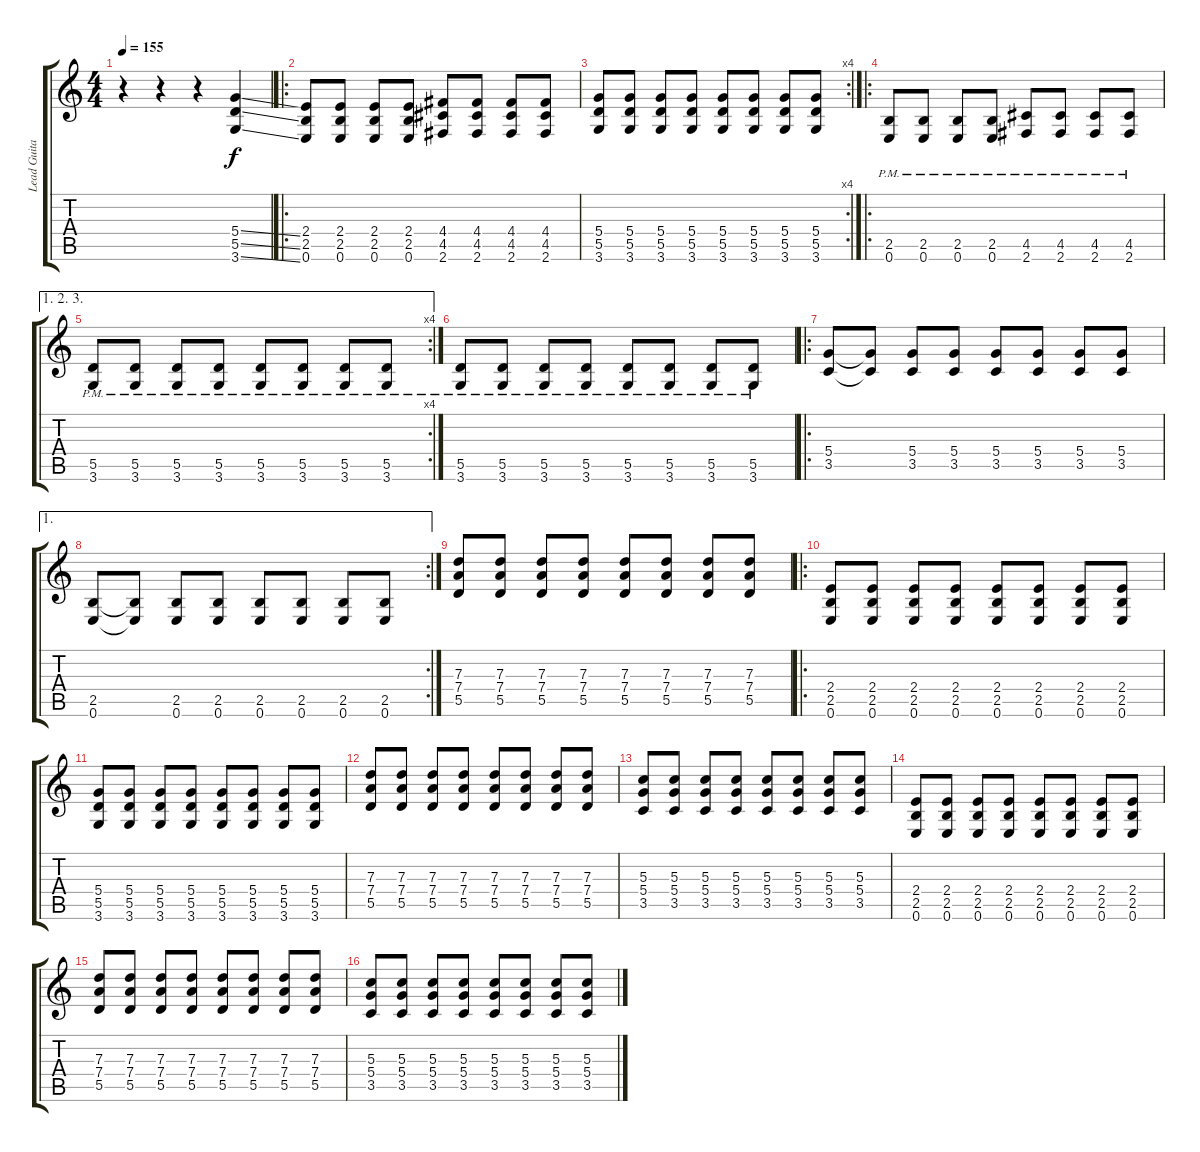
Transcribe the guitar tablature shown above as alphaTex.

\track ("Lead Guitar" "Lead Guita") {instrument overdrivenguitar}
\staff {score tabs}
\tuning (E4 B3 G3 D3 A2 E2) {hide}
\ts (4 4)
\tempo 155
\clef g2
\ks c
r.4{dy f instrument overdrivenguitar} r.4 r.4 (5.4{ss} 5.5{ss} 3.6{ss}).4 |
\ro
(2.4 2.5 0.6).8 (2.4 2.5 0.6).8 (2.4 2.5 0.6).8 (2.4 2.5 0.6).8 (4.4 4.5 2.6).8 (4.4 4.5 2.6).8 (4.4 4.5 2.6).8 (4.4 4.5 2.6).8 |
\rc 4
(5.4 5.5 3.6).8 (5.4 5.5 3.6).8 (5.4 5.5 3.6).8 (5.4 5.5 3.6).8 (5.4 5.5 3.6).8 (5.4 5.5 3.6).8 (5.4 5.5 3.6).8 (5.4 5.5 3.6).8 |
\ro
(2.5{pm} 0.6{pm}).8 (2.5{pm} 0.6).8 (2.5{pm} 0.6{pm}).8 (2.5{pm} 0.6{pm}).8 (4.5{pm} 2.6{pm}).8 (4.5{pm} 2.6{pm}).8 (4.5{pm} 2.6{pm}).8 (4.5{pm} 2.6{pm}).8 |
\ae (1 2 3)
\rc 4
(5.5{pm} 3.6{pm}).8 (5.5{pm} 3.6{pm}).8 (5.5{pm} 3.6{pm}).8 (5.5{pm} 3.6{pm}).8 (5.5{pm} 3.6{pm}).8 (5.5{pm} 3.6{pm}).8 (5.5{pm} 3.6{pm}).8 (5.5{pm} 3.6{pm}).8 |
(5.5{pm} 3.6{pm}).8 (5.5{pm} 3.6{pm}).8 (5.5{pm} 3.6{pm}).8 (5.5{pm} 3.6{pm}).8 (5.5{pm} 3.6{pm}).8 (5.5{pm} 3.6{pm}).8 (5.5{pm} 3.6{pm}).8 (5.5{pm} 3.6{pm}).8 |
\ro
(5.4 3.5).8 (5.4{t} 3.5{t}).8 (5.4 3.5).8 (5.4 3.5).8 (5.4 3.5).8 (5.4 3.5).8 (5.4 3.5).8 (5.4 3.5).8 |
\ae 1
\rc 2
(2.5 0.6).8 (2.5{t} 0.6{t}).8 (2.5 0.6).8 (2.5 0.6).8 (2.5 0.6).8 (2.5 0.6).8 (2.5 0.6).8 (2.5 0.6).8 |
(7.3 7.4 5.5).8 (7.3 7.4 5.5).8 (7.3 7.4 5.5).8 (7.3 7.4 5.5).8 (7.3 7.4 5.5).8 (7.3 7.4 5.5).8 (7.3 7.4 5.5).8 (7.3 7.4 5.5).8 |
\ro
(2.4 2.5 0.6).8 (2.4 2.5 0.6).8 (2.4 2.5 0.6).8 (2.4 2.5 0.6).8 (2.4 2.5 0.6).8 (2.4 2.5 0.6).8 (2.4 2.5 0.6).8 (2.4 2.5 0.6).8 |
(5.4 5.5 3.6).8 (5.4 5.5 3.6).8 (5.4 5.5 3.6).8 (5.4 5.5 3.6).8 (5.4 5.5 3.6).8 (5.4 5.5 3.6).8 (5.4 5.5 3.6).8 (5.4 5.5 3.6).8 |
(7.3 7.4 5.5).8 (7.3 7.4 5.5).8 (7.3 7.4 5.5).8 (7.3 7.4 5.5).8 (7.3 7.4 5.5).8 (7.3 7.4 5.5).8 (7.3 7.4 5.5).8 (7.3 7.4 5.5).8 |
(5.3 5.4 3.5).8 (5.3 5.4 3.5).8 (5.3 5.4 3.5).8 (5.3 5.4 3.5).8 (5.3 5.4 3.5).8 (5.3 5.4 3.5).8 (5.3 5.4 3.5).8 (5.3 5.4 3.5).8 |
(2.4 2.5 0.6).8 (2.4 2.5 0.6).8 (2.4 2.5 0.6).8 (2.4 2.5 0.6).8 (2.4 2.5 0.6).8 (2.4 2.5 0.6).8 (2.4 2.5 0.6).8 (2.4 2.5 0.6).8 |
(7.3 7.4 5.5).8 (7.3 7.4 5.5).8 (7.3 7.4 5.5).8 (7.3 7.4 5.5).8 (7.3 7.4 5.5).8 (7.3 7.4 5.5).8 (7.3 7.4 5.5).8 (7.3 7.4 5.5).8 |
(5.3 5.4 3.5).8 (5.3 5.4 3.5).8 (5.3 5.4 3.5).8 (5.3 5.4 3.5).8 (5.3 5.4 3.5).8 (5.3 5.4 3.5).8 (5.3 5.4 3.5).8 (5.3 5.4 3.5).8
